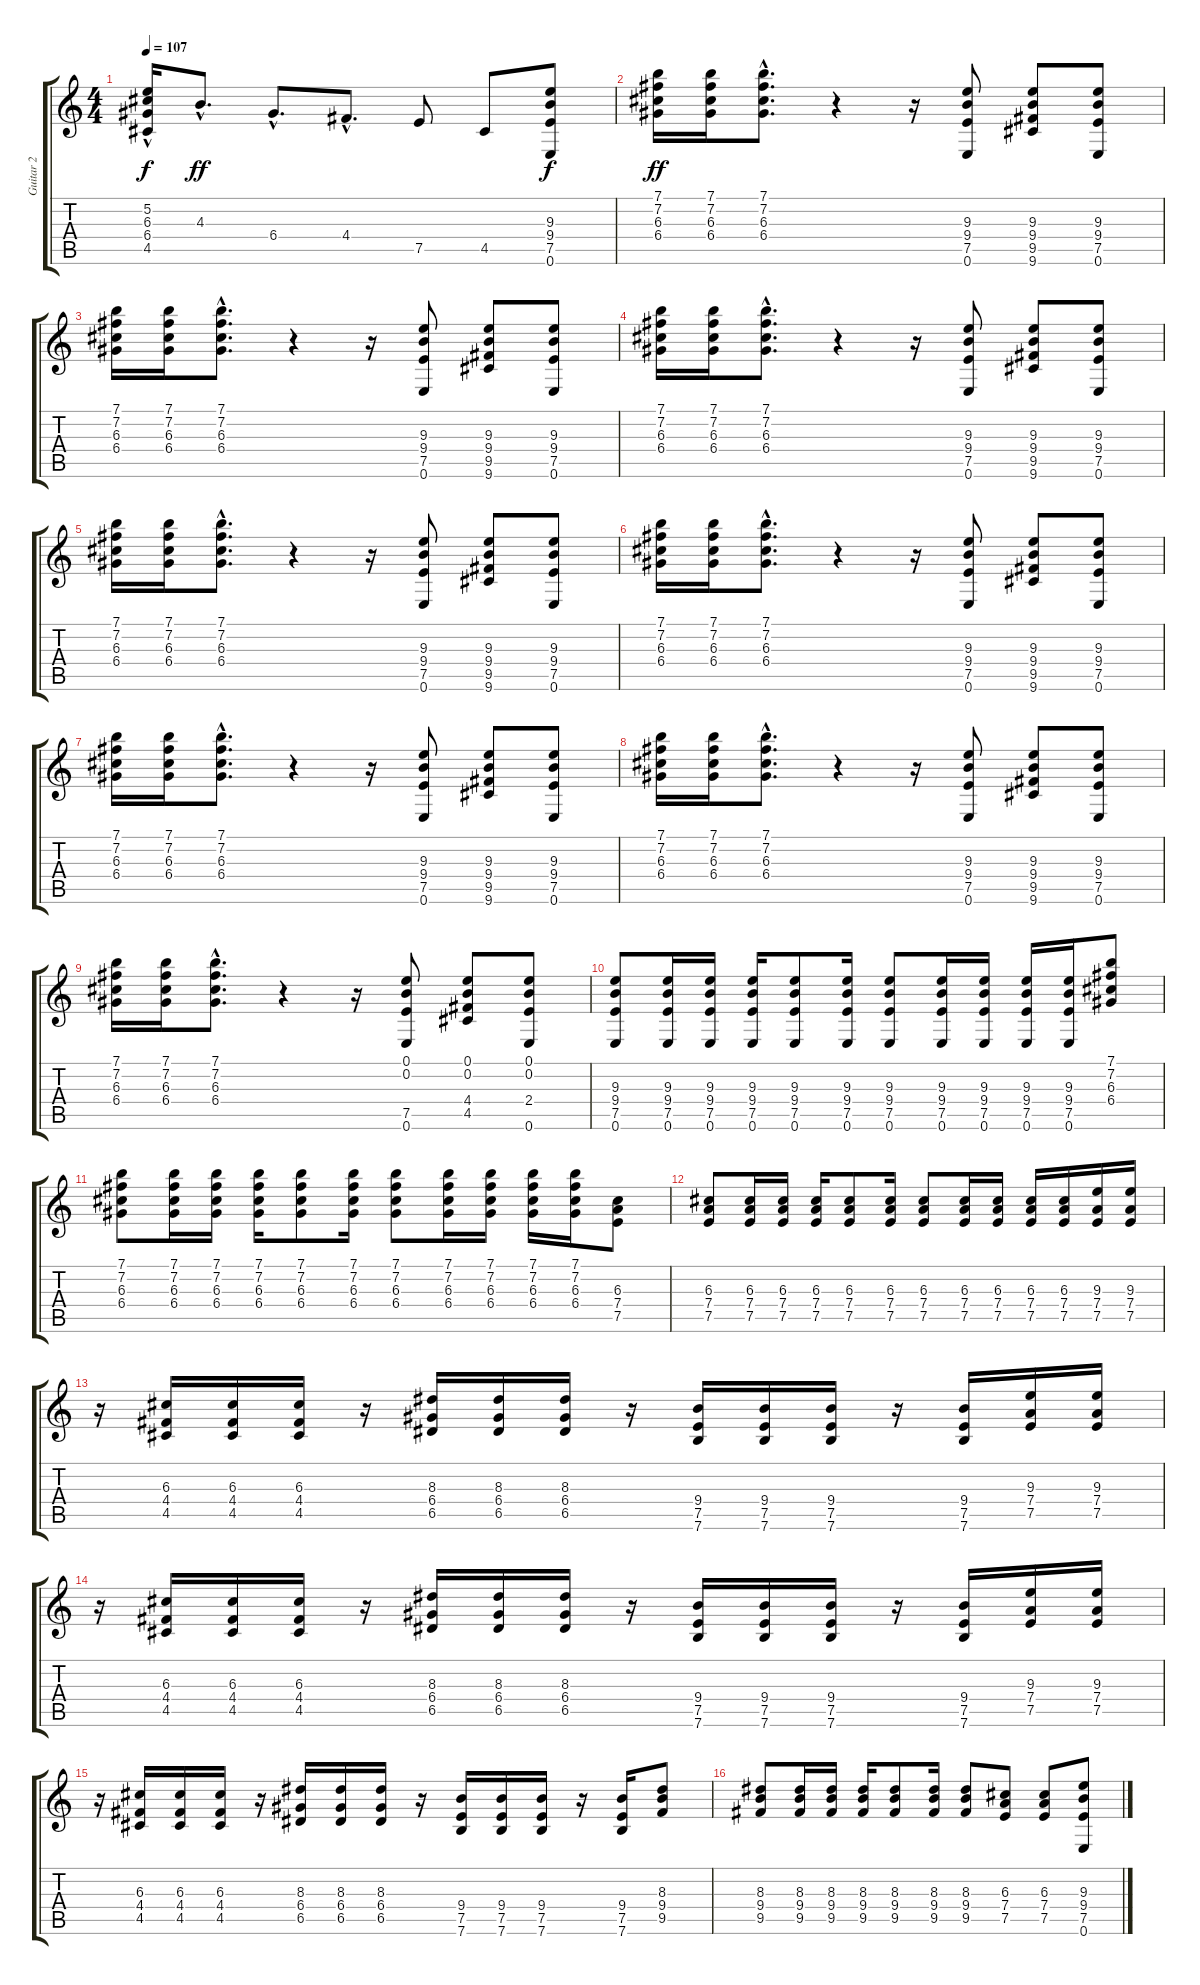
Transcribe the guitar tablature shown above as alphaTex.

\track ("Guitar 2" "Guitar 2") {instrument electricguitarclean}
\staff {score tabs}
\tuning (E4 B3 G3 D3 A2 E2) {hide}
\ts (4 4)
\tempo 107
\clef g2
\ks c
(5.2{hac t} 6.3{t} 6.4{t} 4.5{t}).16{dy f} 4.3{hac}.8{d dy ff} 6.4{hac}.8{d} 4.4{hac}.8{d} 7.5.8 4.5.8 (9.3 9.4 7.5 0.6).8{dy f instrument overdrivenguitar} |
(7.1 7.2 6.3 6.4).16{dy ff} (7.1 7.2 6.3 6.4).16 (7.1 7.2 6.3 6.4{hac}).8{d} r.4 r.16 (9.3 9.4 7.5 0.6).8 (9.3 9.4 9.5 9.6).8 (9.3 9.4 7.5 0.6).8 |
(7.1 7.2 6.3 6.4).16 (7.1 7.2 6.3 6.4).16 (7.1 7.2 6.3 6.4{hac}).8{d} r.4 r.16 (9.3 9.4 7.5 0.6).8 (9.3 9.4 9.5 9.6).8 (9.3 9.4 7.5 0.6).8 |
(7.1 7.2 6.3 6.4).16 (7.1 7.2 6.3 6.4).16 (7.1 7.2 6.3 6.4{hac}).8{d} r.4 r.16 (9.3 9.4 7.5 0.6).8 (9.3 9.4 9.5 9.6).8 (9.3 9.4 7.5 0.6).8 |
(7.1 7.2 6.3 6.4).16 (7.1 7.2 6.3 6.4).16 (7.1 7.2 6.3 6.4{hac}).8{d} r.4 r.16 (9.3 9.4 7.5 0.6).8 (9.3 9.4 9.5 9.6).8 (9.3 9.4 7.5 0.6).8 |
(7.1 7.2 6.3 6.4).16 (7.1 7.2 6.3 6.4).16 (7.1 7.2 6.3 6.4{hac}).8{d} r.4 r.16 (9.3 9.4 7.5 0.6).8 (9.3 9.4 9.5 9.6).8 (9.3 9.4 7.5 0.6).8 |
(7.1 7.2 6.3 6.4).16 (7.1 7.2 6.3 6.4).16 (7.1 7.2 6.3 6.4{hac}).8{d} r.4 r.16 (9.3 9.4 7.5 0.6).8 (9.3 9.4 9.5 9.6).8 (9.3 9.4 7.5 0.6).8 |
(7.1 7.2 6.3 6.4).16 (7.1 7.2 6.3 6.4).16 (7.1 7.2 6.3 6.4{hac}).8{d} r.4 r.16 (9.3 9.4 7.5 0.6).8 (9.3 9.4 9.5 9.6).8 (9.3 9.4 7.5 0.6).8 |
(7.1 7.2 6.3 6.4).16 (7.1 7.2 6.3 6.4).16 (7.1 7.2 6.3 6.4{hac}).8{d} r.4 r.16 (0.1 0.2 7.5 0.6).8 (0.1 0.2 4.4 4.5).8 (0.1 0.2 2.4 0.6).8 |
(9.3 9.4 7.5 0.6).8 (9.3 9.4 7.5 0.6).16 (9.3 9.4 7.5 0.6).16 (9.3 9.4 7.5 0.6).16 (9.3 9.4 7.5 0.6).8 (9.3 9.4 7.5 0.6).16 (9.3 9.4 7.5 0.6).8 (9.3 9.4 7.5 0.6).16 (9.3 9.4 7.5 0.6).16 (9.3 9.4 7.5 0.6).16 (9.3 9.4 7.5 0.6).16 (7.1 7.2 6.3 6.4).8 |
(7.1 7.2 6.3 6.4).8 (7.1 7.2 6.3 6.4).16 (7.1 7.2 6.3 6.4).16 (7.1 7.2 6.3 6.4).16 (7.1 7.2 6.3 6.4).8 (7.1 7.2 6.3 6.4).16 (7.1 7.2 6.3 6.4).8 (7.1 7.2 6.3 6.4).16 (7.1 7.2 6.3 6.4).16 (7.1 7.2 6.3 6.4).16 (7.1 7.2 6.3 6.4).16 (6.3 7.4 7.5).8 |
(6.3 7.4 7.5).8 (6.3 7.4 7.5).16 (6.3 7.4 7.5).16 (6.3 7.4 7.5).16 (6.3 7.4 7.5).8 (6.3 7.4 7.5).16 (6.3 7.4 7.5).8 (6.3 7.4 7.5).16 (6.3 7.4 7.5).16 (6.3 7.4 7.5).16 (6.3 7.4 7.5).16 (9.3 7.4 7.5).16 (9.3 7.4 7.5).16 |
r.16 (6.3 4.4 4.5).16 (6.3 4.4 4.5).16 (6.3 4.4 4.5).16 r.16 (8.3 6.4 6.5).16 (8.3 6.4 6.5).16 (8.3 6.4 6.5).16 r.16 (9.4 7.5 7.6).16 (9.4 7.5 7.6).16 (9.4 7.5 7.6).16 r.16 (9.4 7.5 7.6).16 (9.3 7.4 7.5).16 (9.3 7.4 7.5).16 |
r.16 (6.3 4.4 4.5).16 (6.3 4.4 4.5).16 (6.3 4.4 4.5).16 r.16 (8.3 6.4 6.5).16 (8.3 6.4 6.5).16 (8.3 6.4 6.5).16 r.16 (9.4 7.5 7.6).16 (9.4 7.5 7.6).16 (9.4 7.5 7.6).16 r.16 (9.4 7.5 7.6).16 (9.3 7.4 7.5).16 (9.3 7.4 7.5).16 |
r.16 (6.3 4.4 4.5).16 (6.3 4.4 4.5).16 (6.3 4.4 4.5).16 r.16 (8.3 6.4 6.5).16 (8.3 6.4 6.5).16 (8.3 6.4 6.5).16 r.16 (9.4 7.5 7.6).16 (9.4 7.5 7.6).16 (9.4 7.5 7.6).16 r.16 (9.4 7.5 7.6).16 (8.3 9.4 9.5).8 |
(8.3 9.4 9.5).8 (8.3 9.4 9.5).16 (8.3 9.4 9.5).16 (8.3 9.4 9.5).16 (8.3 9.4 9.5).8 (8.3 9.4 9.5).16 (8.3 9.4 9.5).8 (6.3 7.4 7.5).8 (6.3 7.4 7.5).8 (9.3 9.4 7.5 0.6).8
